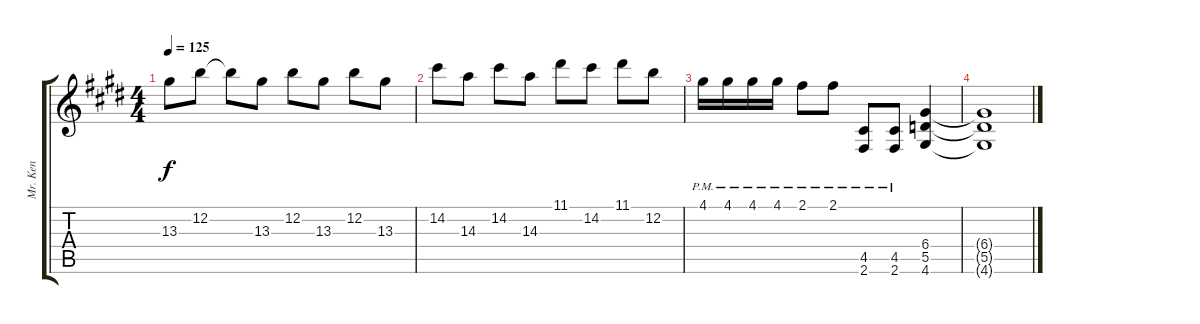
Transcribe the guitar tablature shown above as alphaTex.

\track ("Mr. Ken" "Mr. Ken") {instrument overdrivenguitar}
\staff {score tabs}
\tuning (E4 B3 G3 D3 A2 E2) {hide}
\ts (4 4)
\tempo 125
\clef g2
\ks e
13.3.8{dy f} 12.2.8 12.2{t}.8 13.3.8 12.2.8 13.3.8 12.2.8 13.3.8 |
14.2.8 14.3.8 14.2.8 14.3.8 11.1.8 14.2.8 11.1.8 12.2.8 |
4.1{pm}.16 4.1{pm}.16 4.1{pm}.16 4.1{pm}.16 2.1{pm}.8 2.1{pm}.8 (4.5{pm} 2.6{pm}).8 (4.5{pm} 2.6{pm}).8 (6.4 5.5 4.6).4 |
(6.4{t} 5.5{t} 4.6{t}).1
